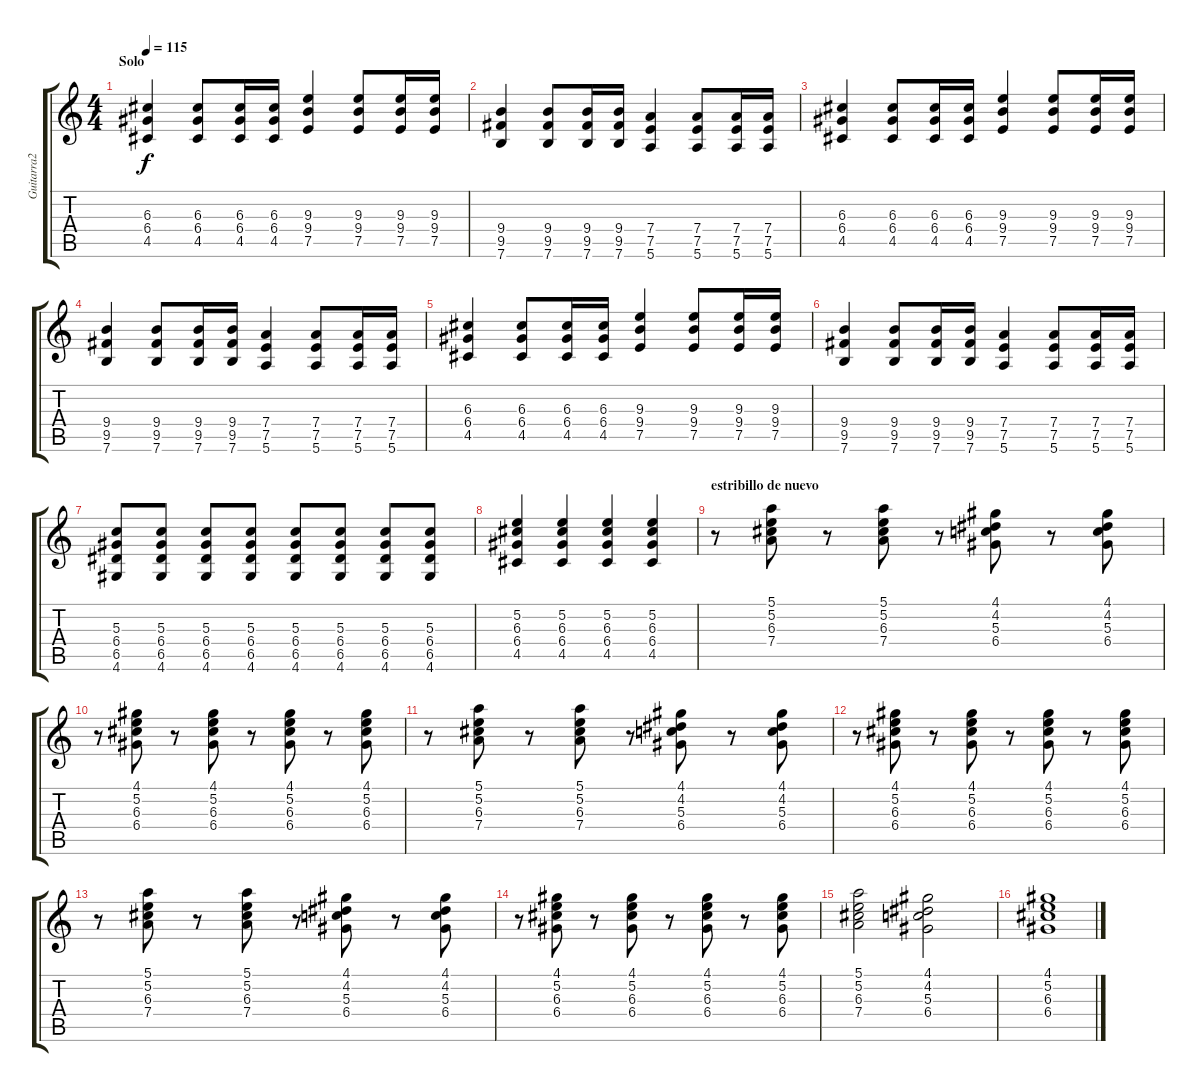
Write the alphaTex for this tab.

\track ("Guitarra2" "Guitarra2") {instrument acousticguitarsteel}
\staff {score tabs}
\tuning (E4 B3 G3 D3 A2 E2) {hide}
\ts (4 4)
\section ("" "Solo")
\tempo 115
\clef g2
\ks c
(6.3 6.4 4.5).4{dy f volume 12 instrument overdrivenguitar} (6.3 6.4 4.5).8 (6.3 6.4 4.5).16 (6.3 6.4 4.5).16 (9.3 9.4 7.5).4 (9.3 9.4 7.5).8 (9.3 9.4 7.5).16 (9.3 9.4 7.5).16 |
(9.4 9.5 7.6).4 (9.4 9.5 7.6).8 (9.4 9.5 7.6).16 (9.4 9.5 7.6).16 (7.4 7.5 5.6).4 (7.4 7.5 5.6).8 (7.4 7.5 5.6).16 (7.4 7.5 5.6).16 |
(6.3 6.4 4.5).4 (6.3 6.4 4.5).8 (6.3 6.4 4.5).16 (6.3 6.4 4.5).16 (9.3 9.4 7.5).4 (9.3 9.4 7.5).8 (9.3 9.4 7.5).16 (9.3 9.4 7.5).16 |
(9.4 9.5 7.6).4 (9.4 9.5 7.6).8 (9.4 9.5 7.6).16 (9.4 9.5 7.6).16 (7.4 7.5 5.6).4 (7.4 7.5 5.6).8 (7.4 7.5 5.6).16 (7.4 7.5 5.6).16 |
(6.3 6.4 4.5).4 (6.3 6.4 4.5).8 (6.3 6.4 4.5).16 (6.3 6.4 4.5).16 (9.3 9.4 7.5).4 (9.3 9.4 7.5).8 (9.3 9.4 7.5).16 (9.3 9.4 7.5).16 |
(9.4 9.5 7.6).4 (9.4 9.5 7.6).8 (9.4 9.5 7.6).16 (9.4 9.5 7.6).16 (7.4 7.5 5.6).4 (7.4 7.5 5.6).8 (7.4 7.5 5.6).16 (7.4 7.5 5.6).16 |
(5.3 6.4 6.5 4.6).8 (5.3 6.4 6.5 4.6).8 (5.3 6.4 6.5 4.6).8 (5.3 6.4 6.5 4.6).8 (5.3 6.4 6.5 4.6).8 (5.3 6.4 6.5 4.6).8 (5.3 6.4 6.5 4.6).8 (5.3 6.4 6.5 4.6).8 |
(5.2 6.3 6.4 4.5).4 (5.2 6.3 6.4 4.5).4 (5.2 6.3 6.4 4.5).4 (5.2 6.3 6.4 4.5).4 |
\section ("" "estribillo de nuevo")
r.8{instrument overdrivenguitar} (5.1 5.2 6.3 7.4).8 r.8 (5.1 5.2 6.3 7.4).8 r.8 (4.1 4.2 5.3 6.4).8 r.8 (4.1 4.2 5.3 6.4).8 |
r.8 (4.1 5.2 6.3 6.4).8 r.8 (4.1 5.2 6.3 6.4).8 r.8 (4.1 5.2 6.3 6.4).8 r.8 (4.1 5.2 6.3 6.4).8 |
r.8 (5.1 5.2 6.3 7.4).8 r.8 (5.1 5.2 6.3 7.4).8 r.8 (4.1 4.2 5.3 6.4).8 r.8 (4.1 4.2 5.3 6.4).8 |
r.8 (4.1 5.2 6.3 6.4).8 r.8 (4.1 5.2 6.3 6.4).8 r.8 (4.1 5.2 6.3 6.4).8 r.8 (4.1 5.2 6.3 6.4).8 |
r.8 (5.1 5.2 6.3 7.4).8 r.8 (5.1 5.2 6.3 7.4).8 r.8 (4.1 4.2 5.3 6.4).8 r.8 (4.1 4.2 5.3 6.4).8 |
r.8 (4.1 5.2 6.3 6.4).8 r.8 (4.1 5.2 6.3 6.4).8 r.8 (4.1 5.2 6.3 6.4).8 r.8 (4.1 5.2 6.3 6.4).8 |
(5.1 5.2 6.3 7.4).2 (4.1 4.2 5.3 6.4).2 |
(4.1 5.2 6.3 6.4).1
